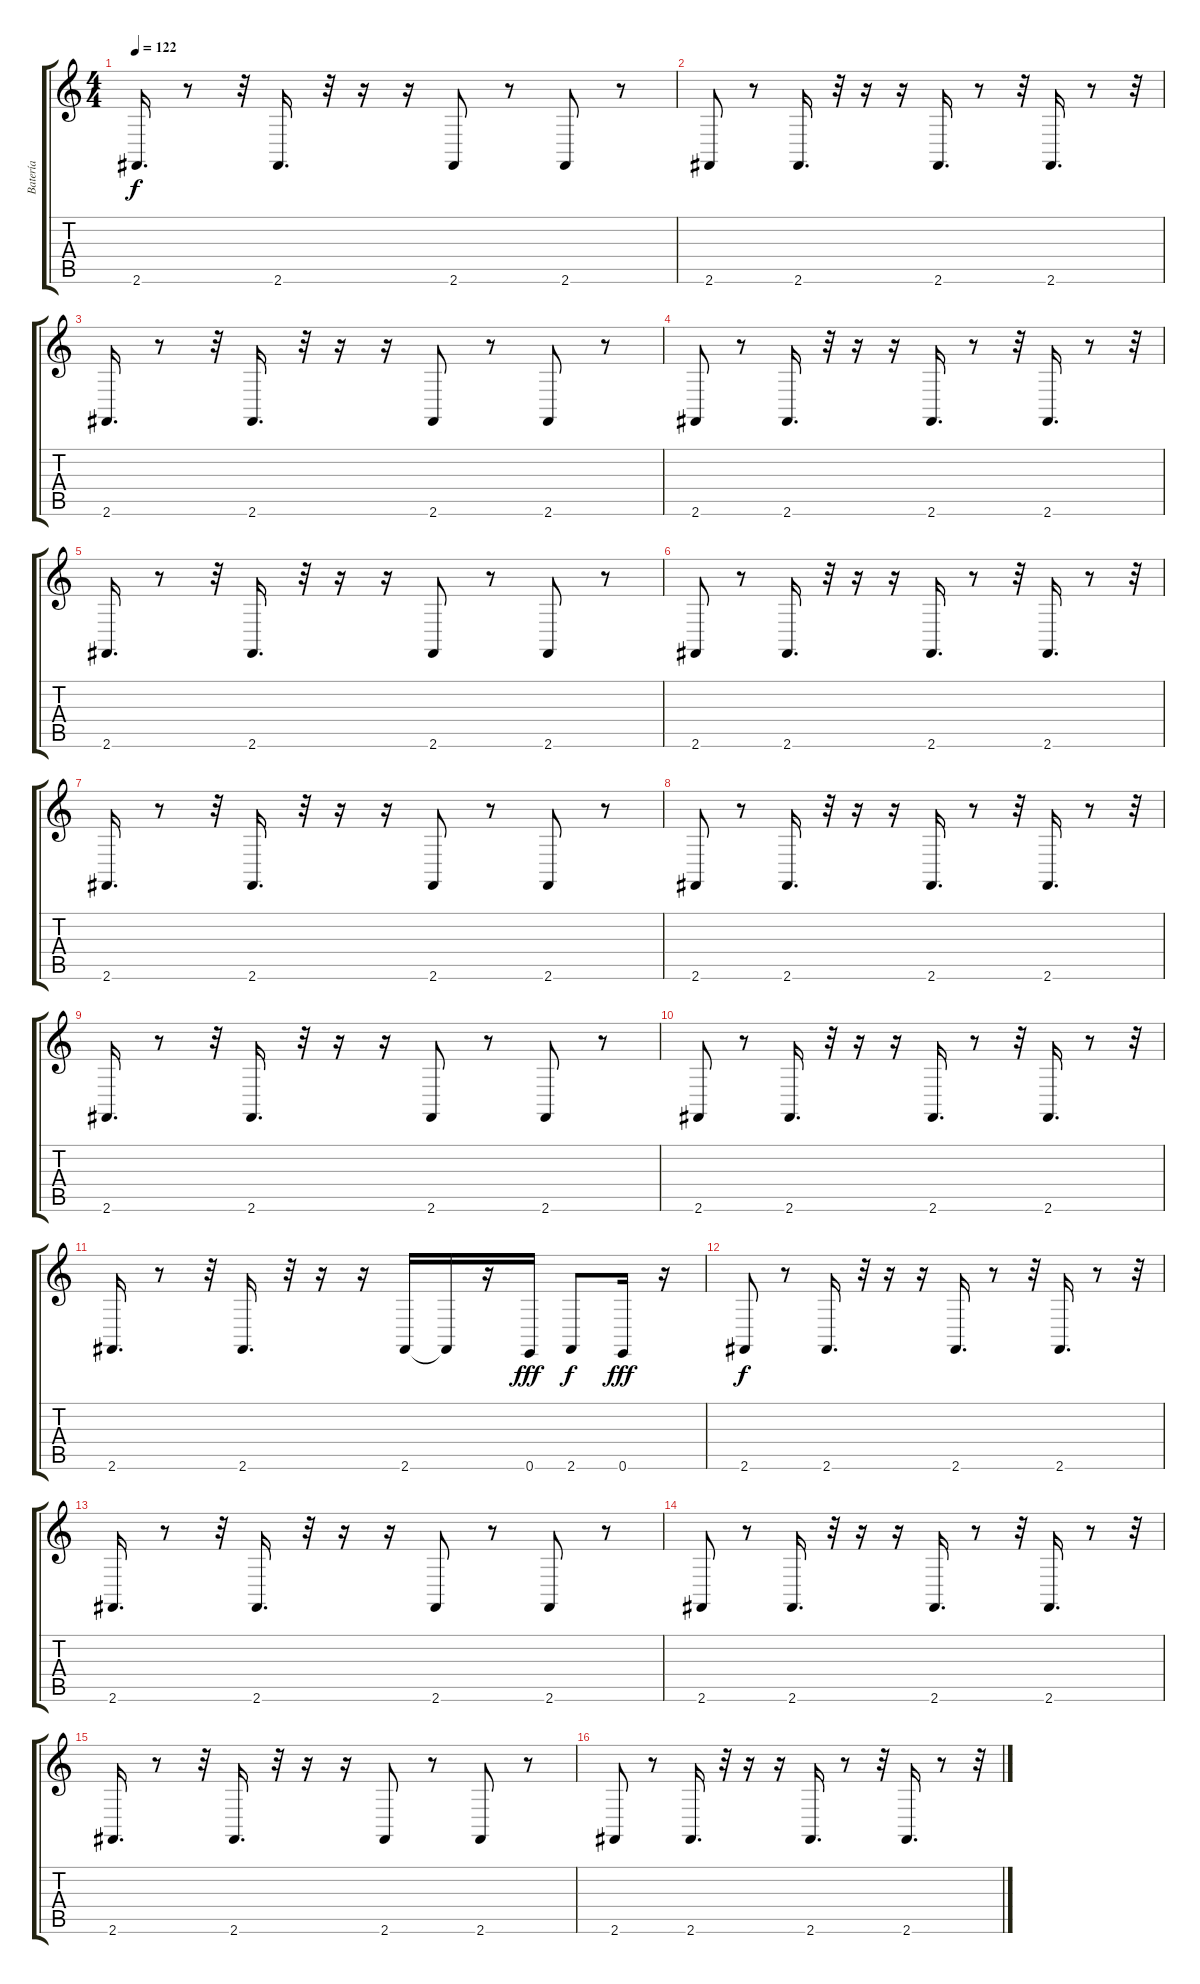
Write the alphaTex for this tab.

\track ("Batería" "Batería") {instrument synthdrum}
\staff {score tabs}
\tuning (E4 B3 G3 D3 A2 E2) {hide}
\ts (4 4)
\tempo 122
\clef g2
\ks c
2.6.16{d dy f} r.8 r.32 2.6.16{d} r.32 r.16 r.16 2.6.8 r.8 2.6.8 r.8 |
2.6.8 r.8 2.6.16{d} r.32 r.16 r.16 2.6.16{d} r.8 r.32 2.6.16{d} r.8 r.32 |
2.6.16{d} r.8 r.32 2.6.16{d} r.32 r.16 r.16 2.6.8 r.8 2.6.8 r.8 |
2.6.8 r.8 2.6.16{d} r.32 r.16 r.16 2.6.16{d} r.8 r.32 2.6.16{d} r.8 r.32 |
2.6.16{d} r.8 r.32 2.6.16{d} r.32 r.16 r.16 2.6.8 r.8 2.6.8 r.8 |
2.6.8 r.8 2.6.16{d} r.32 r.16 r.16 2.6.16{d} r.8 r.32 2.6.16{d} r.8 r.32 |
2.6.16{d} r.8 r.32 2.6.16{d} r.32 r.16 r.16 2.6.8 r.8 2.6.8 r.8 |
2.6.8 r.8 2.6.16{d} r.32 r.16 r.16 2.6.16{d} r.8 r.32 2.6.16{d} r.8 r.32 |
2.6.16{d} r.8 r.32 2.6.16{d} r.32 r.16 r.16 2.6.8 r.8 2.6.8 r.8 |
2.6.8 r.8 2.6.16{d} r.32 r.16 r.16 2.6.16{d} r.8 r.32 2.6.16{d} r.8 r.32 |
2.6.16{d} r.8 r.32 2.6.16{d} r.32 r.16 r.16 2.6.16 2.6{t}.16 r.16 0.6.16{dy fff} 2.6.8{dy f} 0.6.16{dy fff} r.16 |
2.6.8{dy f} r.8 2.6.16{d} r.32 r.16 r.16 2.6.16{d} r.8 r.32 2.6.16{d} r.8 r.32 |
2.6.16{d} r.8 r.32 2.6.16{d} r.32 r.16 r.16 2.6.8 r.8 2.6.8 r.8 |
2.6.8 r.8 2.6.16{d} r.32 r.16 r.16 2.6.16{d} r.8 r.32 2.6.16{d} r.8 r.32 |
2.6.16{d} r.8 r.32 2.6.16{d} r.32 r.16 r.16 2.6.8 r.8 2.6.8 r.8 |
2.6.8 r.8 2.6.16{d} r.32 r.16 r.16 2.6.16{d} r.8 r.32 2.6.16{d} r.8 r.32
